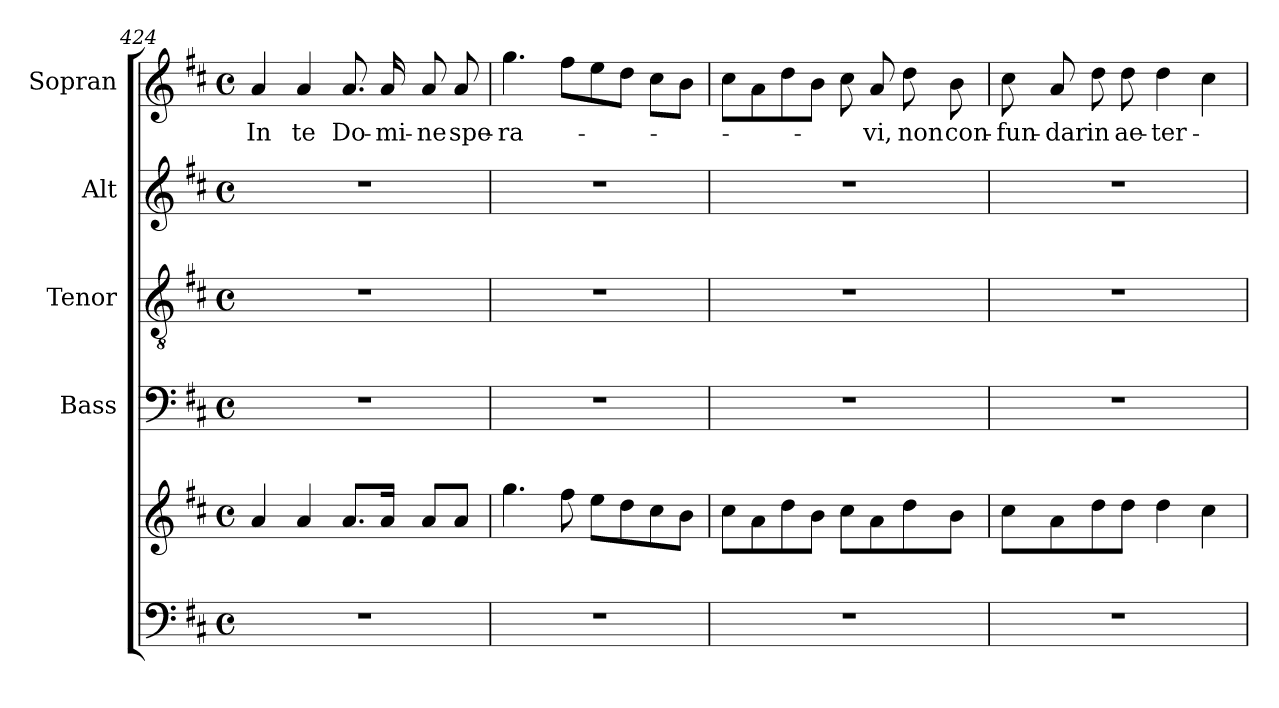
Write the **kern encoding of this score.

**kern	**kern	**kern	**kern	**kern	**kern	**text
*part5	*part5	*part4	*part3	*part2	*part1	*part1
*staff6	*staff5	*staff4	*staff3	*staff2	*staff1	*staff1
*	*	*I"Bass	*I"Tenor	*I"Alt	*I"Sopran	*
*	*	*I'B.	*I'T.	*I'A.	*I'S.	*
!!LO:LB:g=z
*clefF4	*clefG2	*clefF4	*clefGv2	*clefG2	*clefG2	*
*k[f#c#]	*k[f#c#]	*k[f#c#]	*k[f#c#]	*k[f#c#]	*k[f#c#]	*
*D:	*D:	*D:	*D:	*D:	*D:	*
*M4/4	*M4/4	*M4/4	*M4/4	*M4/4	*M4/4	*
*met(c)	*met(c)	*met(c)	*met(c)	*met(c)	*met(c)	*
=424	=424	=424	=424	=424	=424	=424
!	!	!	!	!	!	!LO:LY:b
1r	4a/	1r	1r	1r	4a/	In
!	!	!	!	!	!	!LO:LY:b
.	4a/	.	.	.	4a/	te
!	!	!	!	!	!	!LO:LY:b
.	8.a/L	.	.	.	8.a/	Do-
!	!	!	!	!	!	!LO:LY:b
.	16a/Jk	.	.	.	16a/	-mi-
!	!	!	!	!	!	!LO:LY:b
.	8a/L	.	.	.	8a/	-ne
!	!	!	!	!	!	!LO:LY:b
.	8a/J	.	.	.	8a/	spe-
!!LO:PB:g=z
=425	=425	=425	=425	=425	=425	=425
!	!	!	!	!	!	!LO:LY:b
1r	4.gg\	1r	1r	1r	4.gg\	-ra-
.	8ff#\	.	.	.	8ff#\L	.
.	8ee\L	.	.	.	8ee\	.
.	8dd\	.	.	.	8dd\J	.
.	8cc#\	.	.	.	8cc#\L	.
.	8b\J	.	.	.	8b\J	.
!!LO:LB:g=z
=426	=426	=426	=426	=426	=426	=426
1r	8cc#\L	1r	1r	1r	8cc#\L	.
.	8a\	.	.	.	8a\	.
.	8dd\	.	.	.	8dd\	.
.	8b\J	.	.	.	8b\J	.
.	8cc#\L	.	.	.	8cc#\	.
!	!	!	!	!	!	!LO:LY:b
.	8a\	.	.	.	8a/	-vi,
!	!	!	!	!	!	!LO:LY:b
.	8dd\	.	.	.	8dd\	non
!	!	!	!	!	!	!LO:LY:b
.	8b\J	.	.	.	8b\	con-
!!LO:PB:g=z
=427	=427	=427	=427	=427	=427	=427
!	!	!	!	!	!	!LO:LY:b
1r	8cc#\L	1r	1r	1r	8cc#\	-fun-
!	!	!	!	!	!	!LO:LY:b
.	8a\	.	.	.	8a/	-dar
!	!	!	!	!	!	!LO:LY:b
.	8dd\	.	.	.	8dd\	in
!	!	!	!	!	!	!LO:LY:b
.	8dd\J	.	.	.	8dd\	ae-
!	!	!	!	!	!	!LO:LY:b
.	4dd\	.	.	.	4dd\	-ter-
.	4cc#\	.	.	.	4cc#\	.
=	=	=	=	=	=	=
*-	*-	*-	*-	*-	*-	*-
